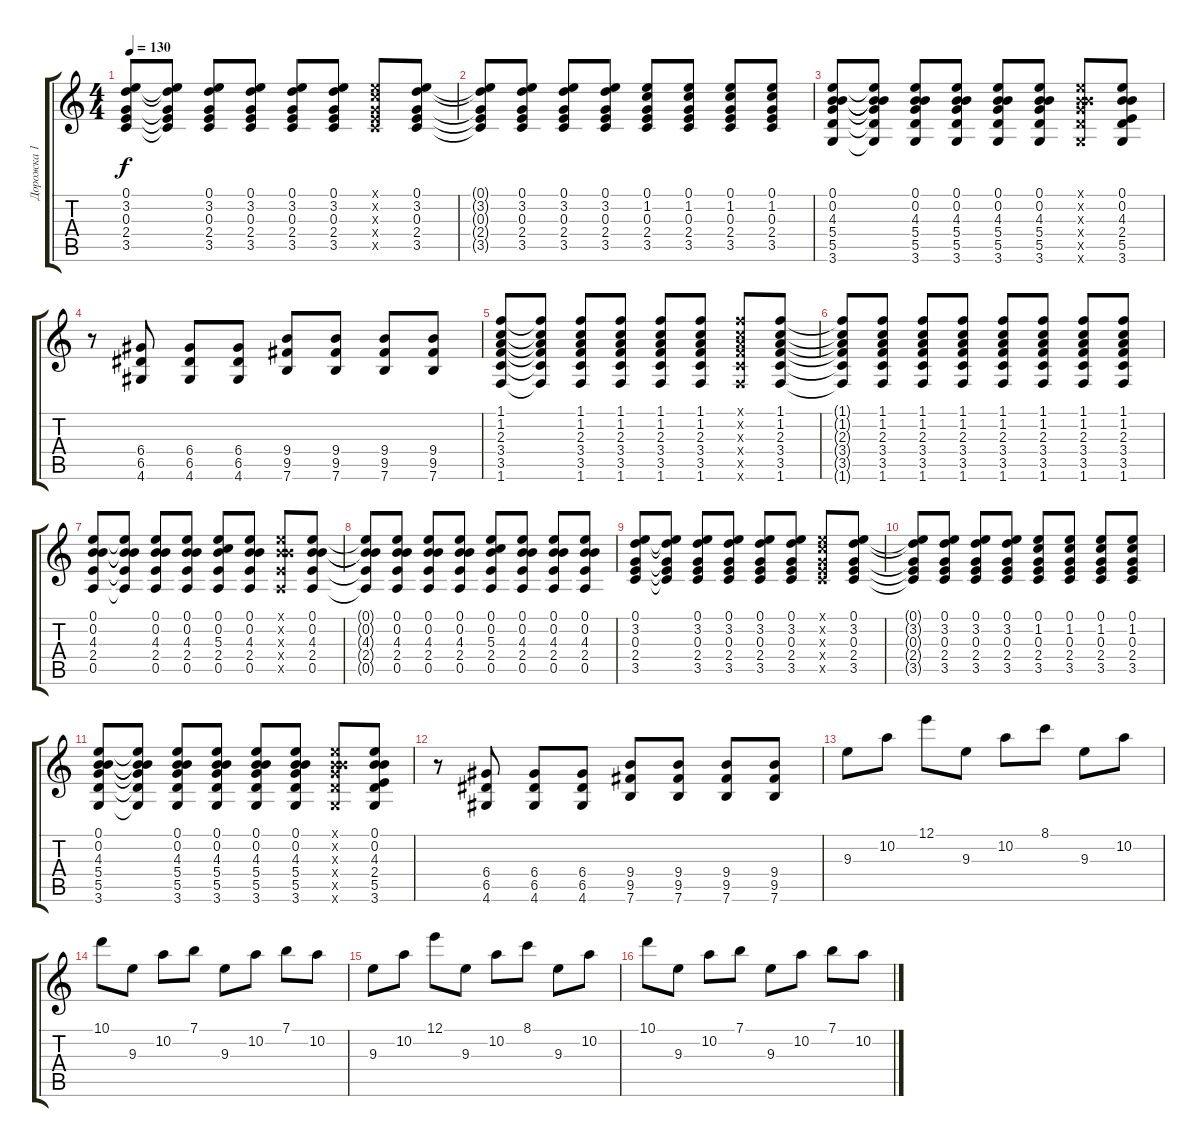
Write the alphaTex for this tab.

\track ("Дорожка 1" "Дорожка 1") {instrument acousticguitarsteel}
\staff {score tabs}
\tuning (E4 B3 G3 D3 A2 E2) {hide}
\ts (4 4)
\tempo 130
\clef g2
\ks c
(0.1 3.2 0.3 2.4 3.5).8{dy f} (0.1{t} 3.2{t} 0.3{t} 2.4{t} 3.5{t}).8 (0.1 3.2 0.3 2.4 3.5).8 (0.1 3.2 0.3 2.4 3.5).8 (0.1 3.2 0.3 2.4 3.5).8 (0.1 3.2 0.3 2.4 3.5).8 (0.1{x} 1.2{x} 0.3{x} 2.4{x} 3.5{x}).8 (0.1 3.2 0.3 2.4 3.5).8 |
(0.1{t} 3.2{t} 0.3{t} 2.4{t} 3.5{t}).8 (0.1 3.2 0.3 2.4 3.5).8 (0.1 3.2 0.3 2.4 3.5).8 (0.1 3.2 0.3 2.4 3.5).8 (0.1 1.2 0.3 2.4 3.5).8 (0.1 1.2 0.3 2.4 3.5).8 (0.1 1.2 0.3 2.4 3.5).8 (0.1 1.2 0.3 2.4 3.5).8 |
(0.1 0.2 4.3 5.4 5.5 3.6).8 (0.1{t} 0.2{t} 4.3{t} 5.4{t} 5.5{t} 3.6{t}).8 (0.1 0.2 4.3 5.4 5.5 3.6).8 (0.1 0.2 4.3 5.4 5.5 3.6).8 (0.1 0.2 4.3 5.4 5.5 3.6).8 (0.1 0.2 4.3 5.4 5.5 3.6).8 (0.1{x} 0.2{x} 4.3{x} 5.4{x} 5.5{x} 3.6{x}).8 (0.1 0.2 4.3 2.4 5.5 3.6).8 |
r.8 (6.4 6.5 4.6).8 (6.4 6.5 4.6).8 (6.4 6.5 4.6).8 (9.4 9.5 7.6).8 (9.4 9.5 7.6).8 (9.4 9.5 7.6).8 (9.4 9.5 7.6).8 |
(1.1 1.2 2.3 3.4 3.5 1.6).8 (1.1{t} 1.2{t} 2.3{t} 3.4{t} 3.5{t} 1.6{t}).8 (1.1 1.2 2.3 3.4 3.5 1.6).8 (1.1 1.2 2.3 3.4 3.5 1.6).8 (1.1 1.2 2.3 3.4 3.5 1.6).8 (1.1 1.2 2.3 3.4 3.5 1.6).8 (1.1{x} 1.2{x} 2.3{x} 3.4{x} 3.5{x} 1.6{x}).8 (1.1 1.2 2.3 3.4 3.5 1.6).8 |
(1.1{t} 1.2{t} 2.3{t} 3.4{t} 3.5{t} 1.6{t}).8 (1.1 1.2 2.3 3.4 3.5 1.6).8 (1.1 1.2 2.3 3.4 3.5 1.6).8 (1.1 1.2 2.3 3.4 3.5 1.6).8 (1.1 1.2 2.3 3.4 3.5 1.6).8 (1.1 1.2 2.3 3.4 3.5 1.6).8 (1.1 1.2 2.3 3.4 3.5 1.6).8 (1.1 1.2 2.3 3.4 3.5 1.6).8 |
(0.1 0.2 4.3 2.4 0.5).8 (0.1{t} 0.2{t} 4.3{t} 2.4{t} 0.5{t}).8 (0.1 0.2 4.3 2.4 0.5).8 (0.1 0.2 4.3 2.4 0.5).8 (0.1 0.2 5.3 2.4 0.5).8 (0.1 0.2 4.3 2.4 0.5).8 (0.1{x} 0.2{x} 4.3{x} 2.4{x} 0.5{x}).8 (0.1 0.2 4.3 2.4 0.5).8 |
(0.1{t} 0.2{t} 4.3{t} 2.4{t} 0.5{t}).8 (0.1 0.2 4.3 2.4 0.5).8 (0.1 0.2 4.3 2.4 0.5).8 (0.1 0.2 4.3 2.4 0.5).8 (0.1 0.2 5.3 2.4 0.5).8 (0.1 0.2 4.3 2.4 0.5).8 (0.1 0.2 4.3 2.4 0.5).8 (0.1 0.2 4.3 2.4 0.5).8 |
(0.1 3.2 0.3 2.4 3.5).8 (0.1{t} 3.2{t} 0.3{t} 2.4{t} 3.5{t}).8 (0.1 3.2 0.3 2.4 3.5).8 (0.1 3.2 0.3 2.4 3.5).8 (0.1 3.2 0.3 2.4 3.5).8 (0.1 3.2 0.3 2.4 3.5).8 (0.1{x} 1.2{x} 0.3{x} 2.4{x} 3.5{x}).8 (0.1 3.2 0.3 2.4 3.5).8 |
(0.1{t} 3.2{t} 0.3{t} 2.4{t} 3.5{t}).8 (0.1 3.2 0.3 2.4 3.5).8 (0.1 3.2 0.3 2.4 3.5).8 (0.1 3.2 0.3 2.4 3.5).8 (0.1 1.2 0.3 2.4 3.5).8 (0.1 1.2 0.3 2.4 3.5).8 (0.1 1.2 0.3 2.4 3.5).8 (0.1 1.2 0.3 2.4 3.5).8 |
(0.1 0.2 4.3 5.4 5.5 3.6).8 (0.1{t} 0.2{t} 4.3{t} 5.4{t} 5.5{t} 3.6{t}).8 (0.1 0.2 4.3 5.4 5.5 3.6).8 (0.1 0.2 4.3 5.4 5.5 3.6).8 (0.1 0.2 4.3 5.4 5.5 3.6).8 (0.1 0.2 4.3 5.4 5.5 3.6).8 (0.1{x} 0.2{x} 4.3{x} 5.4{x} 5.5{x} 3.6{x}).8 (0.1 0.2 4.3 2.4 5.5 3.6).8 |
r.8 (6.4 6.5 4.6).8 (6.4 6.5 4.6).8 (6.4 6.5 4.6).8 (9.4 9.5 7.6).8 (9.4 9.5 7.6).8 (9.4 9.5 7.6).8 (9.4 9.5 7.6).8 |
9.3.8 10.2.8 12.1.8 9.3.8 10.2.8 8.1.8 9.3.8 10.2.8 |
10.1.8 9.3.8 10.2.8 7.1.8 9.3.8 10.2.8 7.1.8 10.2.8 |
9.3.8 10.2.8 12.1.8 9.3.8 10.2.8 8.1.8 9.3.8 10.2.8 |
10.1.8 9.3.8 10.2.8 7.1.8 9.3.8 10.2.8 7.1.8 10.2.8
